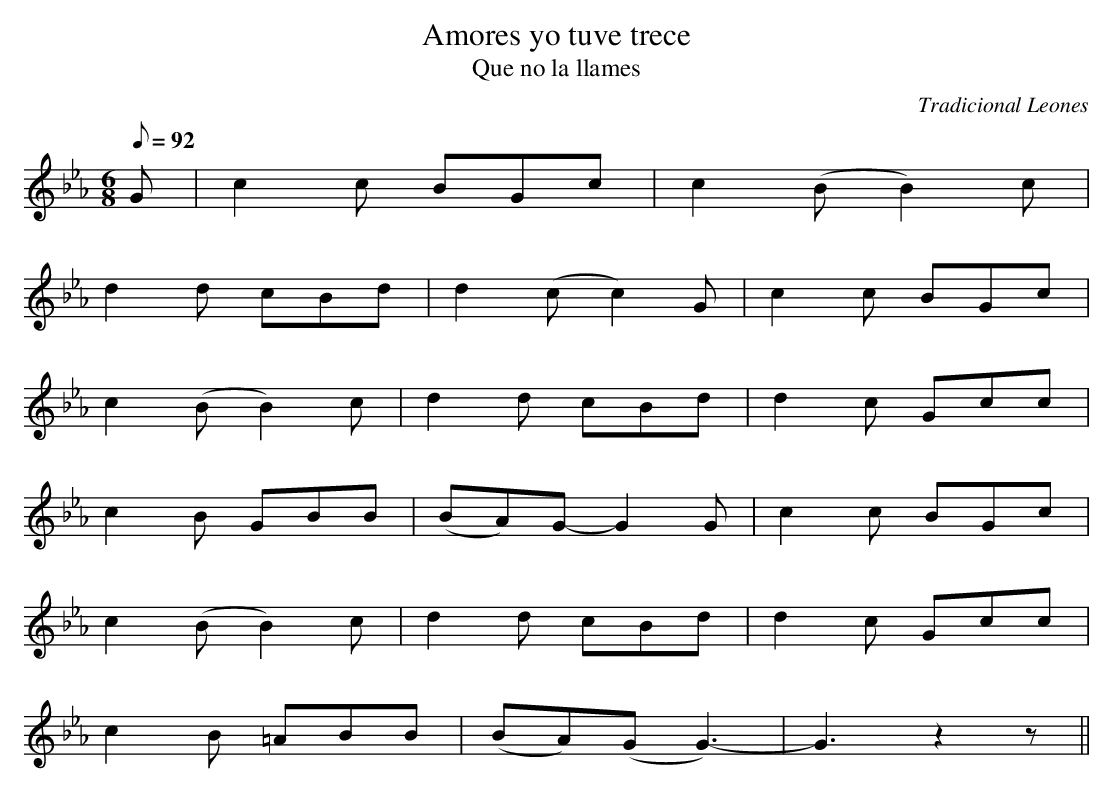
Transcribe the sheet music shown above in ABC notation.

X:1
T:Amores yo tuve trece
T:Que no la llames
M:6/8
L:1/4
Q:1/8=92
C:Tradicional Leones
K:Eb
G/2|c c/2 B/2G/2c/2|c (B/2 B) c/2|!
d d/2 c/2B/2d/2|d (c/2 c) G/2|c c/2 B/2G/2c/2|!
c (B/2 B) c/2|d d/2 c/2B/2d/2|d c/2 G/2c/2c/2|!
c B/2 G/2B/2B/2|(B/2A/2)G/2-G G/2|c c/2 B/2G/2c/2|!
c (B/2 B) c/2|d d/2 c/2B/2d/2|d c/2 G/2c/2c/2|!
c B/2 =A/2B/2B/2|(B/2A/2)(G/2 G3/2)-|G3/2 z z/2||!
